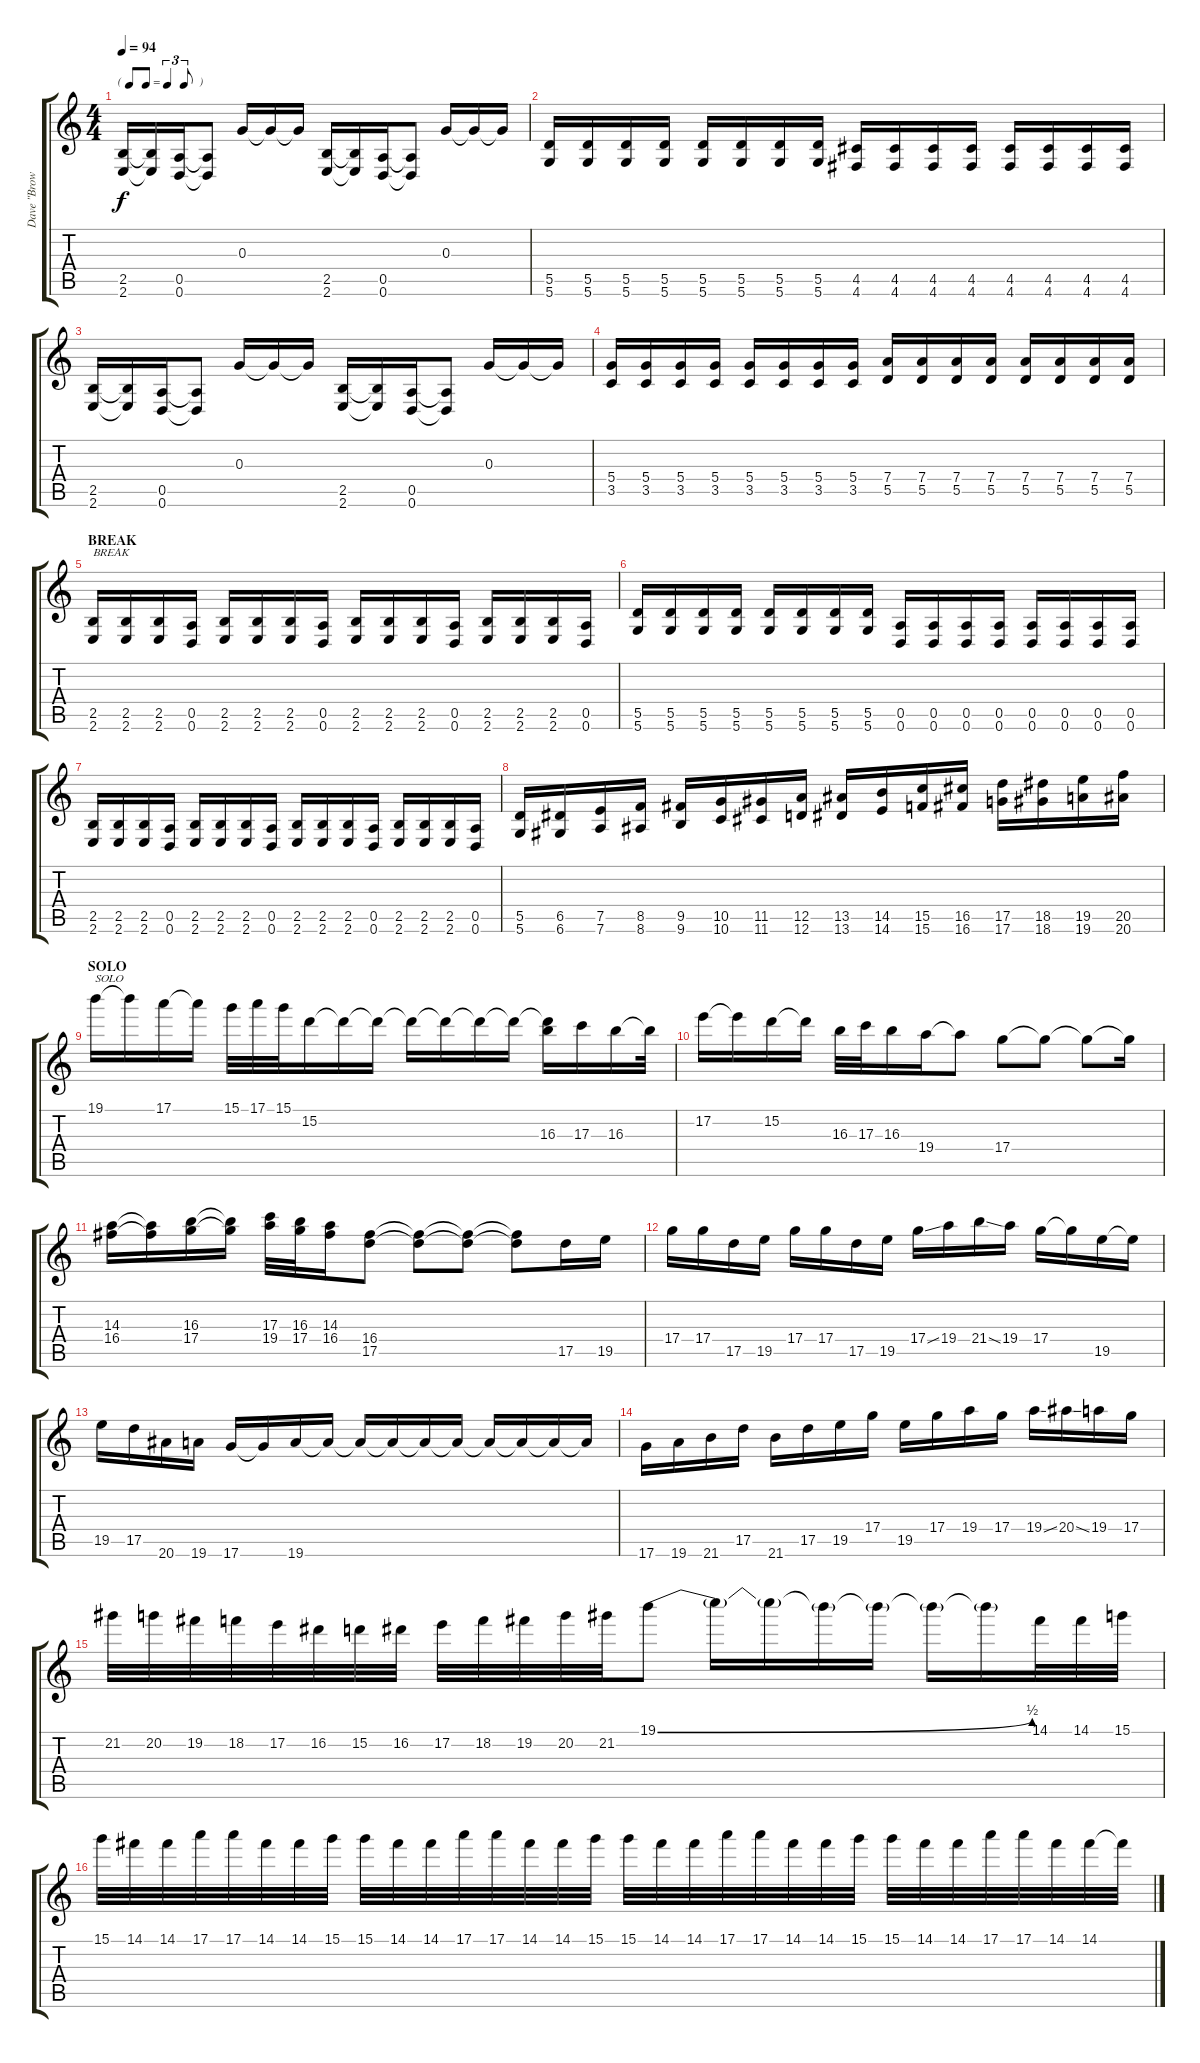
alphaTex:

\track ("Dave \"Brown Sound\"            (gtr2)" "Dave \"Brow") {instrument distortionguitar}
\staff {score tabs}
\tuning (E4 B3 G3 D3 A2 D2) {hide}
\ts (4 4)
\tf triplet8th
\tempo 94
\clef g2
\ks c
(2.5 2.6).16{dy f} (2.5{t} 2.6{t}).16 (0.5 0.6).16 (0.5{t} 0.6{t}).8 0.3.16 0.3{t}.16 0.3{t}.16 (2.5 2.6).16 (2.5{t} 2.6{t}).16 (0.5 0.6).16 (0.5{t} 0.6{t}).8 0.3.16 0.3{t}.16 0.3{t}.16 |
(5.5 5.6).16 (5.5 5.6).16 (5.5 5.6).16 (5.5 5.6).16 (5.5 5.6).16 (5.5 5.6).16 (5.5 5.6).16 (5.5 5.6).16 (4.5 4.6).16 (4.5 4.6).16 (4.5 4.6).16 (4.5 4.6).16 (4.5 4.6).16 (4.5 4.6).16 (4.5 4.6).16 (4.5 4.6).16 |
(2.5 2.6).16 (2.5{t} 2.6{t}).16 (0.5 0.6).16 (0.5{t} 0.6{t}).8 0.3.16 0.3{t}.16 0.3{t}.16 (2.5 2.6).16 (2.5{t} 2.6{t}).16 (0.5 0.6).16 (0.5{t} 0.6{t}).8 0.3.16 0.3{t}.16 0.3{t}.16 |
(5.4 3.5).16 (5.4 3.5).16 (5.4 3.5).16 (5.4 3.5).16 (5.4 3.5).16 (5.4 3.5).16 (5.4 3.5).16 (5.4 3.5).16 (7.4 5.5).16 (7.4 5.5).16 (7.4 5.5).16 (7.4 5.5).16 (7.4 5.5).16 (7.4 5.5).16 (7.4 5.5).16 (7.4 5.5).16 |
\section ("" "BREAK")
(2.5 2.6).16{txt "BREAK"} (2.5 2.6).16 (2.5 2.6).16 (0.5 0.6).16 (2.5 2.6).16 (2.5 2.6).16 (2.5 2.6).16 (0.5 0.6).16 (2.5 2.6).16 (2.5 2.6).16 (2.5 2.6).16 (0.5 0.6).16 (2.5 2.6).16 (2.5 2.6).16 (2.5 2.6).16 (0.5 0.6).16 |
(5.5 5.6).16 (5.5 5.6).16 (5.5 5.6).16 (5.5 5.6).16 (5.5 5.6).16 (5.5 5.6).16 (5.5 5.6).16 (5.5 5.6).16 (0.5 0.6).16 (0.5 0.6).16 (0.5 0.6).16 (0.5 0.6).16 (0.5 0.6).16 (0.5 0.6).16 (0.5 0.6).16 (0.5 0.6).16 |
(2.5 2.6).16 (2.5 2.6).16 (2.5 2.6).16 (0.5 0.6).16 (2.5 2.6).16 (2.5 2.6).16 (2.5 2.6).16 (0.5 0.6).16 (2.5 2.6).16 (2.5 2.6).16 (2.5 2.6).16 (0.5 0.6).16 (2.5 2.6).16 (2.5 2.6).16 (2.5 2.6).16 (0.5 0.6).16 |
(5.5 5.6).16 (6.5 6.6).16 (7.5 7.6).16 (8.5 8.6).16 (9.5 9.6).16 (10.5 10.6).16 (11.5 11.6).16 (12.5 12.6).16 (13.5 13.6).16 (14.5 14.6).16 (15.5 15.6).16 (16.5 16.6).16 (17.5 17.6).16 (18.5 18.6).16 (19.5 19.6).16 (20.5 20.6).16 |
\section ("" "SOLO")
19.1.16{txt "SOLO"} 19.1{t}.16 17.1.16 17.1{t}.16 15.1.32 17.1.32 15.1.32 15.2.16 15.2{t}.16 15.2{t}.16 15.2{t}.16 15.2{t}.16 15.2{t}.16 15.2{t}.16 (15.2{t} 16.3).16 17.3.16 16.3.16 16.3{t}.32 |
17.2.16 17.2{t}.16 15.2.16 15.2{t}.16 16.3.32 17.3.32 16.3.16 19.4.16 19.4{t}.8 17.4.8 17.4{t}.8 17.4{t}.8 17.4{t}.16 |
(14.3 16.4).16 (14.3{t} 16.4{t}).16 (16.3 17.4).16 (16.3{t} 17.4{t}).16 (17.3 19.4).32 (16.3 17.4).32 (14.3 16.4).16 (16.4 17.5).8 (16.4{t} 17.5{t}).8 (16.4{t} 17.5{t}).8 (16.4{t} 17.5{t}).8 17.5.16 19.5.16 |
17.4.16 17.4.16 17.5.16 19.5.16 17.4.16 17.4.16 17.5.16 19.5.16 17.4{ss}.16 19.4.16 21.4{ss}.16 19.4.16 17.4.16 17.4{t}.16 19.5.16 19.5{t}.16 |
19.5.16 17.5.16 20.6.16 19.6.16 17.6.16 17.6{t}.16 19.6.16 19.6{t}.16 19.6{t}.16 19.6{t}.16 19.6{t}.16 19.6{t}.16 19.6{t}.16 19.6{t}.16 19.6{t}.16 19.6{t}.16 |
17.6.16 19.6.16 21.6.16 17.5.16 21.6.16 17.5.16 19.5.16 17.4.16 19.5.16 17.4.16 19.4.16 17.4.16 19.4{ss}.16 20.4{ss}.16 19.4.16 17.4.16 |
21.2.32 20.2.32 19.2.32 18.2.32 17.2.32 16.2.32 15.2.32 16.2.32 17.2.32 18.2.32 19.2.32 20.2.32 21.2.32 19.1{be (bend 0 0 60 2)}.8 19.1{t}.16 19.1{t}.16 19.1{t}.16 19.1{t}.16 19.1{t}.16 19.1{t}.16 14.1.32 14.1.32 15.1.32 |
15.1.32 14.1.32 14.1.32 17.1.32 17.1.32 14.1.32 14.1.32 15.1.32 15.1.32 14.1.32 14.1.32 17.1.32 17.1.32 14.1.32 14.1.32 15.1.32 15.1.32 14.1.32 14.1.32 17.1.32 17.1.32 14.1.32 14.1.32 15.1.32 15.1.32 14.1.32 14.1.32 17.1.32 17.1.32 14.1.32 14.1.32 14.1{t}.32
